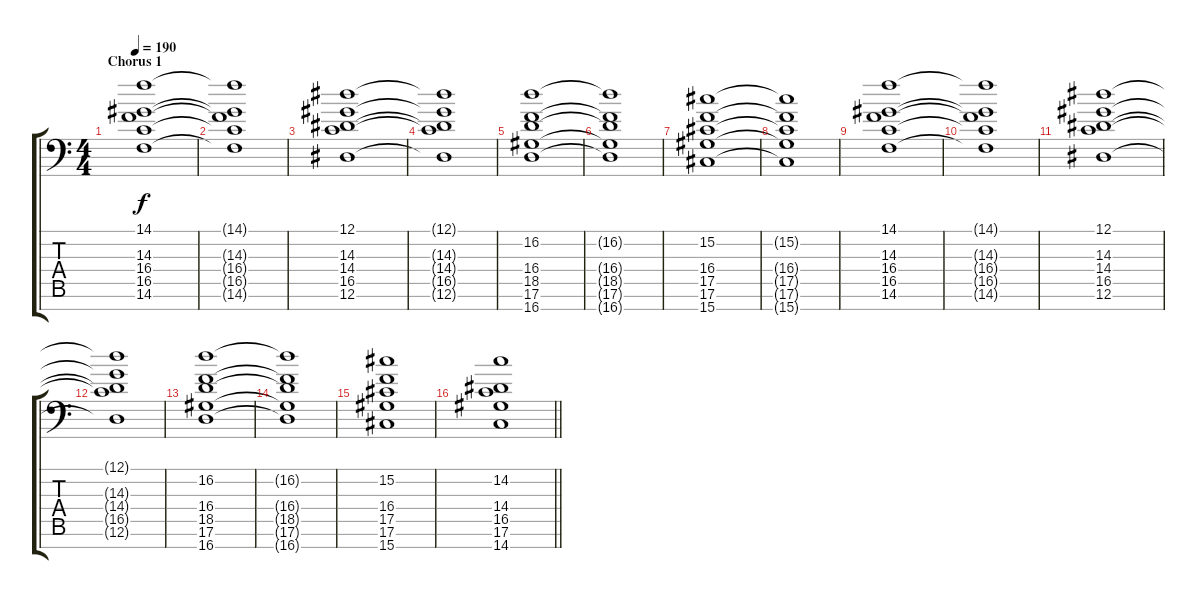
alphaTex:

\track "" {instrument stringensemble1}
\staff {score tabs}
\tuning (Eb4 Bb3 Gb3 Db3 Ab2 Eb2 Bb1) {hide}
\ts (4 4)
\section ("" "Chorus 1")
\tempo 190
\clef f4
\ks c
(14.1 14.3 16.4 16.5 14.6).1{dy f volume 14} |
(14.1{t} 14.3{t} 16.4{t} 16.5{t} 14.6{t}).1 |
(12.1 14.3 14.4 16.5 12.6).1 |
(12.1{t} 14.3{t} 14.4{t} 16.5{t} 12.6{t}).1 |
(16.2 16.4 18.5 17.6 16.7).1 |
(16.2{t} 16.4{t} 18.5{t} 17.6{t} 16.7{t}).1 |
(15.2 16.4 17.5 17.6 15.7).1 |
(15.2{t} 16.4{t} 17.5{t} 17.6{t} 15.7{t}).1 |
(14.1 14.3 16.4 16.5 14.6).1 |
(14.1{t} 14.3{t} 16.4{t} 16.5{t} 14.6{t}).1 |
(12.1 14.3 14.4 16.5 12.6).1 |
(12.1{t} 14.3{t} 14.4{t} 16.5{t} 12.6{t}).1 |
(16.2 16.4 18.5 17.6 16.7).1 |
(16.2{t} 16.4{t} 18.5{t} 17.6{t} 16.7{t}).1 |
(15.2 16.4 17.5 17.6 15.7).1 |
\barLineRight lightlight
(14.2 14.4 16.5 17.6 14.7).1
